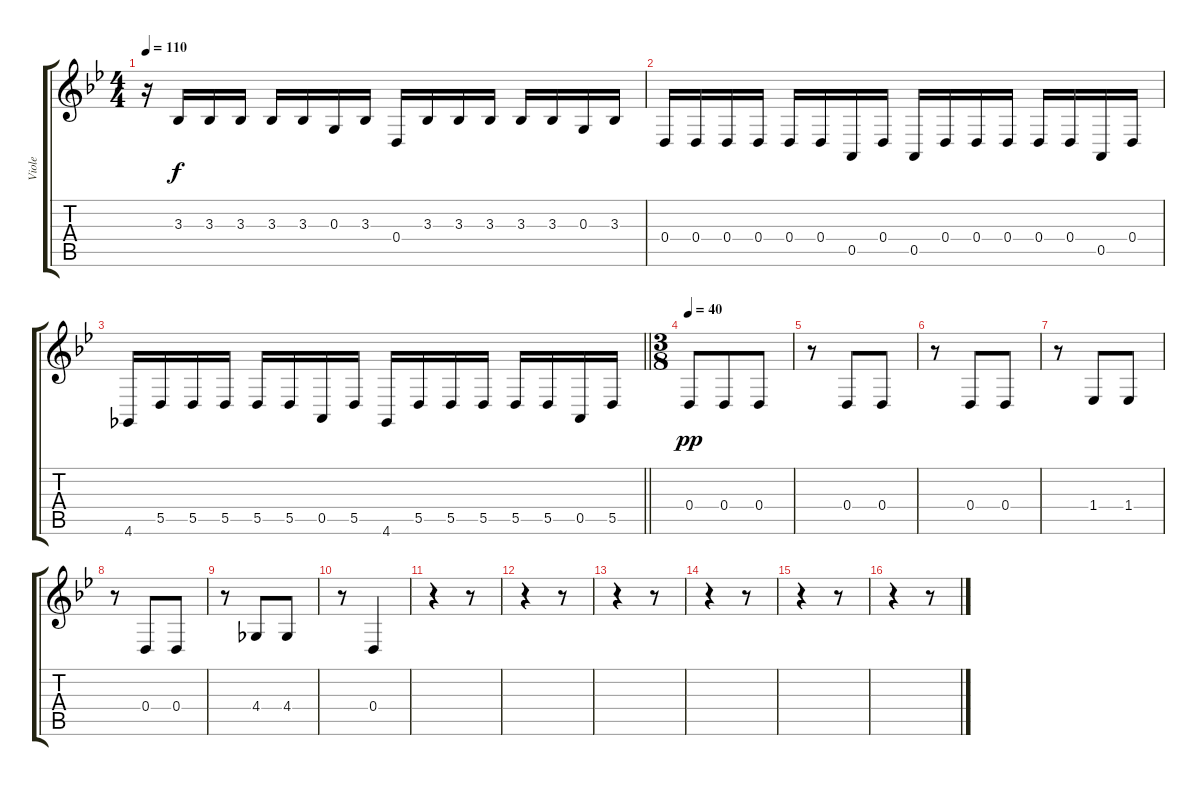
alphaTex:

\track ("Viole" "Viole") {instrument viola}
\staff {score tabs}
\tuning (E4 B3 G3 D3 A2 D2) {hide}
\ts (4 4)
\tempo 110
\clef g2
\ks bb
r.16{dy pp} 3.3.16{dy f} 3.3.16 3.3.16 3.3.16 3.3.16 0.3.16 3.3.16 0.4.16 3.3.16 3.3.16 3.3.16 3.3.16 3.3.16 0.3.16 3.3.16 |
0.4.16 0.4.16 0.4.16 0.4.16 0.4.16 0.4.16 0.5.16 0.4.16 0.5.16 0.4.16 0.4.16 0.4.16 0.4.16 0.4.16 0.5.16 0.4.16 |
\barLineRight lightlight
4.6.16 5.5.16 5.5.16 5.5.16 5.5.16 5.5.16 0.5.16 5.5.16 4.6.16 5.5.16 5.5.16 5.5.16 5.5.16 5.5.16 0.5.16 5.5.16 |
\ts (3 8)
\tempo 40
0.4.8{dy pp} 0.4.8 0.4.8 |
r.8 0.4.8 0.4.8 |
r.8 0.4.8 0.4.8 |
r.8 1.4.8 1.4.8 |
r.8 0.4.8 0.4.8 |
r.8 4.4.8 4.4.8 |
r.8 0.4.4 |
r.4 r.8 |
r.4 r.8 |
r.4 r.8 |
r.4 r.8 |
r.4 r.8 |
r.4 r.8
